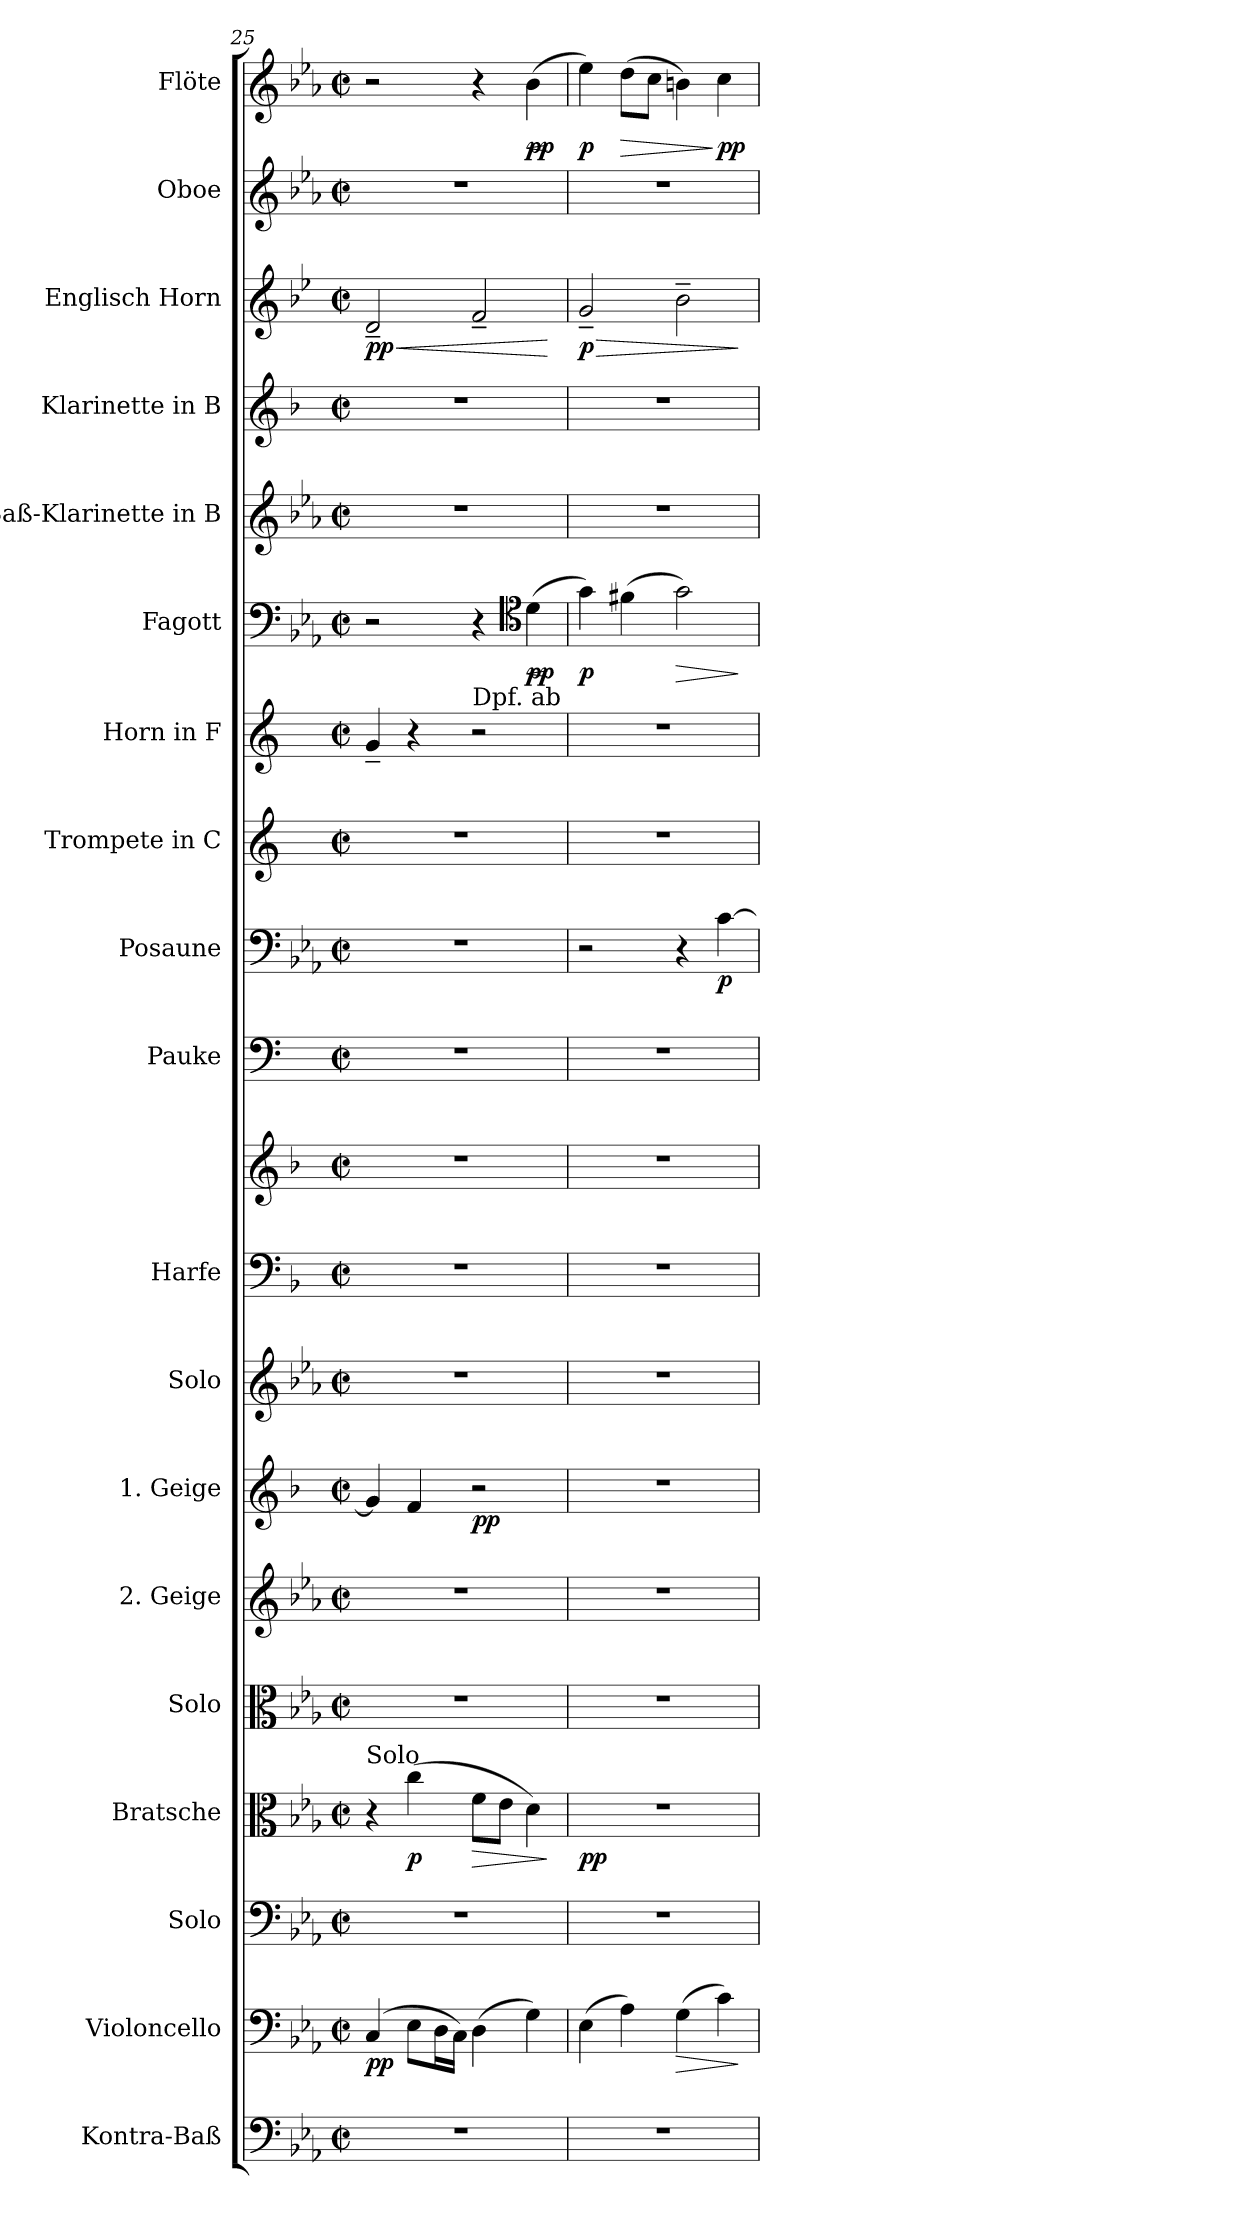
**kern	**kern	**dynam	**kern	**kern	**dynam	**kern	**kern	**kern	**dynam	**kern	**kern	**kern	**kern	**kern	**dynam	**kern	**kern	**kern	**dynam	**kern	**kern	**kern	**dynam	**kern	**kern	**dynam
*part19	*part18	*part18	*part17	*part16	*part16	*part15	*part14	*part13	*part13	*part12	*part11	*part11	*part10	*part9	*part9	*part8	*part7	*part6	*part6	*part5	*part4	*part3	*part3	*part2	*part1	*part1
*staff20	*staff19	*staff19	*staff18	*staff17	*staff17	*staff16	*staff15	*staff14	*staff14	*staff13	*staff12	*staff11	*staff10	*staff9	*staff9	*staff8	*staff7	*staff6	*staff6	*staff5	*staff4	*staff3	*staff3	*staff2	*staff1	*staff1
*I"Kontra-Baß	*I"Violoncello	*	*I"Solo	*I"Bratsche	*	*I"Solo	*I"2. Geige	*I"1. Geige	*	*I"Solo	*I"Harfe	*	*I"Pauke	*I"Posaune	*	*I"Trompete in C	*I"Horn in F	*I"Fagott	*	*I"Baß-Klarinette in B	*I"Klarinette in B	*I"Englisch Horn	*	*I"Oboe	*I"Flöte	*
*	*I'Vlc.	*	*I'Solo	*I'Br.	*	*I'Solo	*I'2. Gg	*I'1. Gg.	*	*I'Solo	*I'Hrf.	*	*I'Pk.	*I'Pos.	*	*I'Trp.	*I'Hr. F	*I'Fg.	*	*	*I'Kl. B	*I'E. H.	*	*I'Ob.	*I'Fl.	*
*clefF4	*clefF4	*	*clefF4	*clefC3	*	*clefC3	*clefG2	*clefG2	*	*clefG2	*clefF4	*clefG2	*clefF4	*clefF4	*	*clefG2	*clefG2	*clefF4	*	*clefG2	*clefG2	*clefG2	*	*clefG2	*clefG2	*
*ITrd7c12	*	*	*	*	*	*	*	*ITrd1c2	*	*	*ITrd1c2	*ITrd1c2	*	*	*	*	*ITrd4c7	*	*	*ITrd8c14	*ITrd1c2	*ITrd4c7	*	*	*	*
*k[b-e-a-]	*k[b-e-a-]	*	*k[b-e-a-]	*k[b-e-a-]	*	*k[b-e-a-]	*k[b-e-a-]	*k[b-e-a-]	*	*k[b-e-a-]	*k[b-e-a-]	*k[b-e-a-]	*k[]	*k[b-e-a-]	*	*k[]	*k[b-]	*k[b-e-a-]	*	*k[b-e-a-]	*k[b-e-a-]	*k[b-e-a-]	*	*k[b-e-a-]	*k[b-e-a-]	*
*M2/2	*M2/2	*	*M2/2	*M2/2	*	*M2/2	*M2/2	*M2/2	*	*M2/2	*M2/2	*M2/2	*M2/2	*M2/2	*	*M2/2	*M2/2	*M2/2	*	*M2/2	*M2/2	*M2/2	*	*M2/2	*M2/2	*
*met(c|)	*met(c|)	*	*met(c|)	*met(c|)	*	*met(c|)	*met(c|)	*met(c|)	*	*met(c|)	*met(c|)	*met(c|)	*met(c|)	*met(c|)	*	*met(c|)	*met(c|)	*met(c|)	*	*met(c|)	*met(c|)	*met(c|)	*	*met(c|)	*met(c|)	*
*MM120	*MM120	*	*MM120	*MM120	*	*MM120	*MM120	*MM120	*	*MM120	*MM120	*MM120	*MM120	*MM120	*	*MM120	*MM120	*MM120	*	*MM120	*MM120	*MM120	*	*MM120	*MM120	*
=25	=25	=25	=25	=25	=25	=25	=25	=25	=25	=25	=25	=25	=25	=25	=25	=25	=25	=25	=25	=25	=25	=25	=25	=25	=25	=25
!	!	!	!	!LO:TX:a:t=Solo	!	!	!	!	!	!	!	!	!	!	!	!	!	!	!	!	!	!	!	!	!	!
!	!	!LO:DY:b	!	!	!	!	!	!	!	!	!	!	!	!	!	!	!	!	!	!	!	!	!LO:HP:b	!	!	!
!	!	!	!	!	!	!	!	!	!	!	!	!	!	!	!	!	!	!	!	!	!	!	!LO:DY:n=1:b	!	!	!
1r	(>4C/	pp	1r	4r	.	1r	1r	4f/]	.	1r	1r	1r	1r	1r	.	1r	4c~/	2r	.	1r	1r	2G~/	< pp	1r	2r	.
!	!	!	!	!	!LO:DY:b	!	!	!	!	!	!	!	!	!	!	!	!	!	!	!	!	!	!	!	!	!
.	8E-\L	.	.	(>4cc\	p	.	.	4e-/	.	.	.	.	.	.	.	.	4r	.	.	.	.	.	.	.	.	.
.	16D\L	.	.	.	.	.	.	.	.	.	.	.	.	.	.	.	.	.	.	.	.	.	.	.	.	.
.	16C\JJ)	.	.	.	.	.	.	.	.	.	.	.	.	.	.	.	.	.	.	.	.	.	.	.	.	.
!	!	!	!	!	!	!	!	!	!	!	!	!	!	!	!	!	!LO:TX:a:t=Dpf. ab	!	!	!	!	!	!	!	!	!
!	!	!	!	!	!LO:HP:b	!	!	!	!LO:DY:b	!	!	!	!	!	!	!	!	!	!	!	!	!	!	!	!	!
.	(>4D\	.	.	8f\L	>	.	.	2r	pp	.	.	.	.	.	.	.	2r	4r	.	.	.	2B-~/	.	.	4r	.
.	.	.	.	8e-\J	.	.	.	.	.	.	.	.	.	.	.	.	.	.	.	.	.	.	.	.	.	.
*	*	*	*	*	*	*	*	*	*	*	*	*	*	*	*	*	*	*clefC4	*	*	*	*	*	*	*	*
!	!	!	!	!	!	!	!	!	!	!	!	!	!	!	!	!	!	!	!LO:HP:b	!	!	!	!	!	!	!LO:HP:b
!	!	!	!	!	!	!	!	!	!	!	!	!	!	!	!	!	!	!	!LO:DY:n=1:b	!	!	!	!	!	!	!LO:DY:n=1:b
.	4G\)	.	.	4d\)	.	.	.	.	.	.	.	.	.	.	.	.	.	(>4d\	< pp	.	.	.	.	.	(>4b-\	< pp
.	.	.	.	.	]	.	.	.	.	.	.	.	.	.	.	.	.	.	[	.	.	.	[	.	.	[
!!LO:PB:g=z
=26	=26	=26	=26	=26	=26	=26	=26	=26	=26	=26	=26	=26	=26	=26	=26	=26	=26	=26	=26	=26	=26	=26	=26	=26	=26	=26
!	!	!	!	!	!LO:DY:b	!	!	!	!	!	!	!	!	!	!	!	!	!	!LO:DY:b	!	!	!	!LO:HP:b	!	!	!
!	!	!	!	!	!	!	!	!	!	!	!	!	!	!	!	!	!	!	!	!	!	!	!LO:DY:n=1:b	!	!	!LO:DY:b
1r	(>4E-\	.	1r	1r	pp	1r	1r	1r	.	1r	1r	1r	1r	2r	.	1r	1r	4g\)	p	1r	1r	2c~/	> p	1r	4ee-\)	p
!	!	!	!	!	!	!	!	!	!	!	!	!	!	!	!	!	!	!	!	!	!	!	!	!	!	!LO:HP:b
.	4A-\)	.	.	.	.	.	.	.	.	.	.	.	.	.	.	.	.	(>4f#X\	.	.	.	.	.	.	(>8dd\L	>
.	.	.	.	.	.	.	.	.	.	.	.	.	.	.	.	.	.	.	.	.	.	.	.	.	8cc\J	.
!	!	!LO:HP:b	!	!	!	!	!	!	!	!	!	!	!	!	!	!	!	!	!LO:HP:b	!	!	!	!	!	!	!
.	(>4G\	>	.	.	.	.	.	.	.	.	.	.	.	4r	.	.	.	2g\)	>	.	.	2e-~\	.	.	4bn\)	.
!	!	!	!	!	!	!	!	!	!	!	!	!	!	!	!LO:DY:b	!	!	!	!	!	!	!	!	!	!	!LO:DY:n=1:b
.	4c\)	.	.	.	.	.	.	.	.	.	.	.	.	[4c\	p	.	.	.	.	.	.	.	.	.	4cc\	] pp
.	.	]	.	.	.	.	.	.	.	.	.	.	.	.	.	.	.	.	]	.	.	.	]	.	.	.
=	=	=	=	=	=	=	=	=	=	=	=	=	=	=	=	=	=	=	=	=	=	=	=	=	=	=
*-	*-	*-	*-	*-	*-	*-	*-	*-	*-	*-	*-	*-	*-	*-	*-	*-	*-	*-	*-	*-	*-	*-	*-	*-	*-	*-
